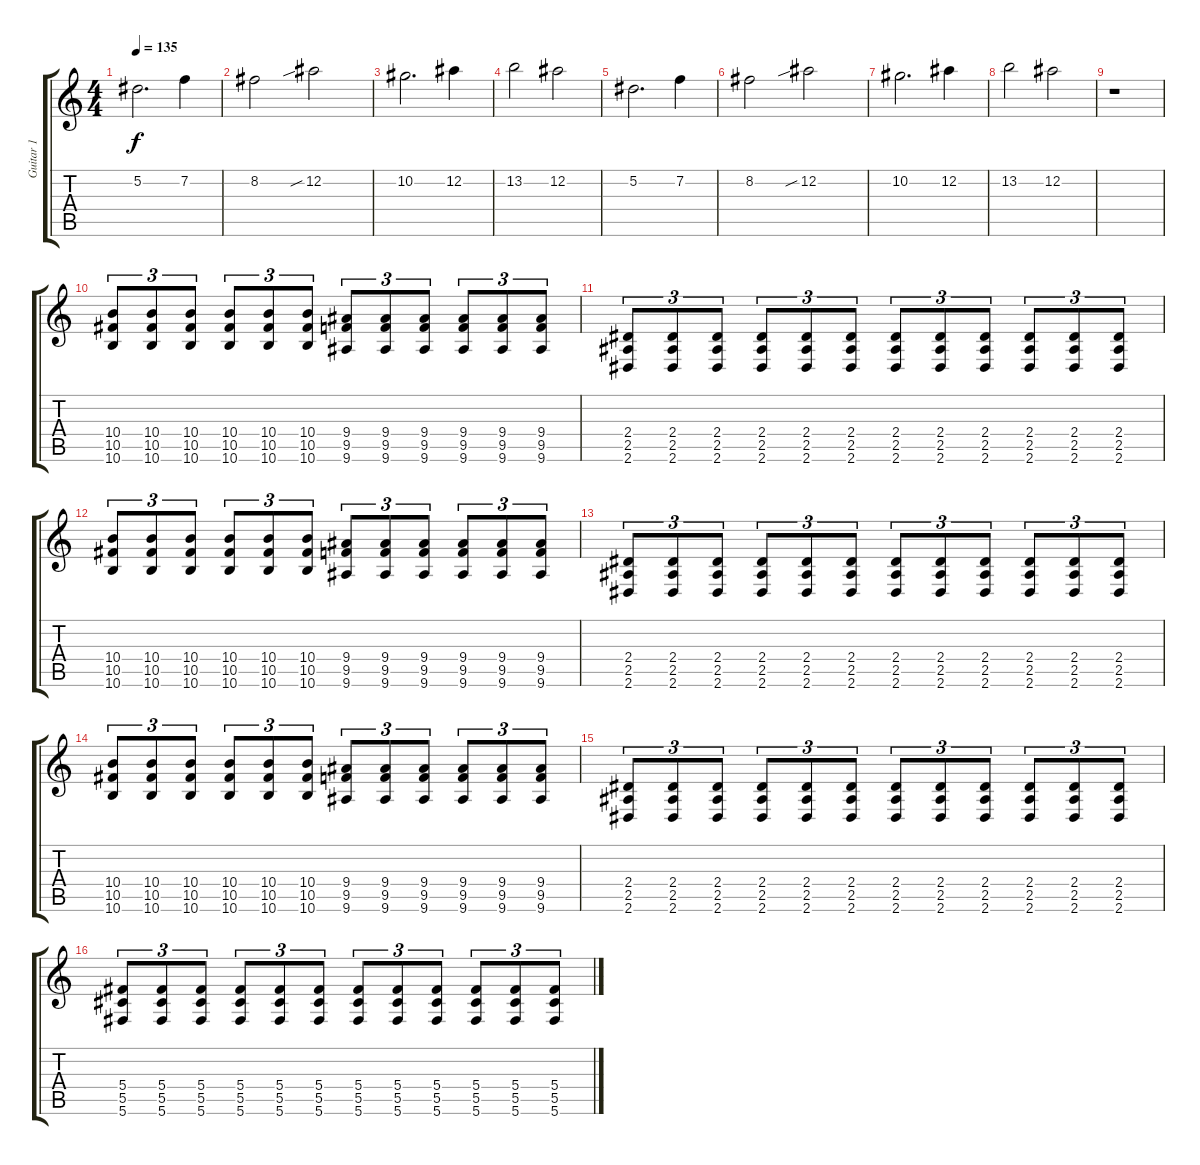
\track ("Guitar 1" "Guitar 1") {instrument distortionguitar}
\staff {score tabs}
\tuning (Eb4 Bb3 Gb3 Db3 Ab2 Db2) {hide}
\ts (4 4)
\tempo 135
\clef g2
\ks c
5.2.2{d dy f} 7.2.4 |
8.2.2 12.2{sib}.2 |
10.2.2{d} 12.2.4 |
13.2.2 12.2.2 |
5.2.2{d} 7.2.4 |
8.2.2 12.2{sib}.2 |
10.2.2{d} 12.2.4 |
13.2.2 12.2.2 |
r.1 |
(10.4 10.5 10.6).8{tu (3 2) instrument distortionguitar} (10.4 10.5 10.6).8{tu (3 2)} (10.4 10.5 10.6).8{tu (3 2)} (10.4 10.5 10.6).8{tu (3 2)} (10.4 10.5 10.6).8{tu (3 2)} (10.4 10.5 10.6).8{tu (3 2)} (9.4 9.5 9.6).8{tu (3 2)} (9.4 9.5 9.6).8{tu (3 2)} (9.4 9.5 9.6).8{tu (3 2)} (9.4 9.5 9.6).8{tu (3 2)} (9.4 9.5 9.6).8{tu (3 2)} (9.4 9.5 9.6).8{tu (3 2)} |
(2.4 2.5 2.6).8{tu (3 2)} (2.4 2.5 2.6).8{tu (3 2)} (2.4 2.5 2.6).8{tu (3 2)} (2.4 2.5 2.6).8{tu (3 2)} (2.4 2.5 2.6).8{tu (3 2)} (2.4 2.5 2.6).8{tu (3 2)} (2.4 2.5 2.6).8{tu (3 2)} (2.4 2.5 2.6).8{tu (3 2)} (2.4 2.5 2.6).8{tu (3 2)} (2.4 2.5 2.6).8{tu (3 2)} (2.4 2.5 2.6).8{tu (3 2)} (2.4 2.5 2.6).8{tu (3 2)} |
(10.4 10.5 10.6).8{tu (3 2)} (10.4 10.5 10.6).8{tu (3 2)} (10.4 10.5 10.6).8{tu (3 2)} (10.4 10.5 10.6).8{tu (3 2)} (10.4 10.5 10.6).8{tu (3 2)} (10.4 10.5 10.6).8{tu (3 2)} (9.4 9.5 9.6).8{tu (3 2)} (9.4 9.5 9.6).8{tu (3 2)} (9.4 9.5 9.6).8{tu (3 2)} (9.4 9.5 9.6).8{tu (3 2)} (9.4 9.5 9.6).8{tu (3 2)} (9.4 9.5 9.6).8{tu (3 2)} |
(2.4 2.5 2.6).8{tu (3 2)} (2.4 2.5 2.6).8{tu (3 2)} (2.4 2.5 2.6).8{tu (3 2)} (2.4 2.5 2.6).8{tu (3 2)} (2.4 2.5 2.6).8{tu (3 2)} (2.4 2.5 2.6).8{tu (3 2)} (2.4 2.5 2.6).8{tu (3 2)} (2.4 2.5 2.6).8{tu (3 2)} (2.4 2.5 2.6).8{tu (3 2)} (2.4 2.5 2.6).8{tu (3 2)} (2.4 2.5 2.6).8{tu (3 2)} (2.4 2.5 2.6).8{tu (3 2)} |
(10.4 10.5 10.6).8{tu (3 2)} (10.4 10.5 10.6).8{tu (3 2)} (10.4 10.5 10.6).8{tu (3 2)} (10.4 10.5 10.6).8{tu (3 2)} (10.4 10.5 10.6).8{tu (3 2)} (10.4 10.5 10.6).8{tu (3 2)} (9.4 9.5 9.6).8{tu (3 2)} (9.4 9.5 9.6).8{tu (3 2)} (9.4 9.5 9.6).8{tu (3 2)} (9.4 9.5 9.6).8{tu (3 2)} (9.4 9.5 9.6).8{tu (3 2)} (9.4 9.5 9.6).8{tu (3 2)} |
(2.4 2.5 2.6).8{tu (3 2)} (2.4 2.5 2.6).8{tu (3 2)} (2.4 2.5 2.6).8{tu (3 2)} (2.4 2.5 2.6).8{tu (3 2)} (2.4 2.5 2.6).8{tu (3 2)} (2.4 2.5 2.6).8{tu (3 2)} (2.4 2.5 2.6).8{tu (3 2)} (2.4 2.5 2.6).8{tu (3 2)} (2.4 2.5 2.6).8{tu (3 2)} (2.4 2.5 2.6).8{tu (3 2)} (2.4 2.5 2.6).8{tu (3 2)} (2.4 2.5 2.6).8{tu (3 2)} |
(5.4 5.5 5.6).8{tu (3 2)} (5.4 5.5 5.6).8{tu (3 2)} (5.4 5.5 5.6).8{tu (3 2)} (5.4 5.5 5.6).8{tu (3 2)} (5.4 5.5 5.6).8{tu (3 2)} (5.4 5.5 5.6).8{tu (3 2)} (5.4 5.5 5.6).8{tu (3 2)} (5.4 5.5 5.6).8{tu (3 2)} (5.4 5.5 5.6).8{tu (3 2)} (5.4 5.5 5.6).8{tu (3 2)} (5.4 5.5 5.6).8{tu (3 2)} (5.4 5.5 5.6).8{tu (3 2)}
